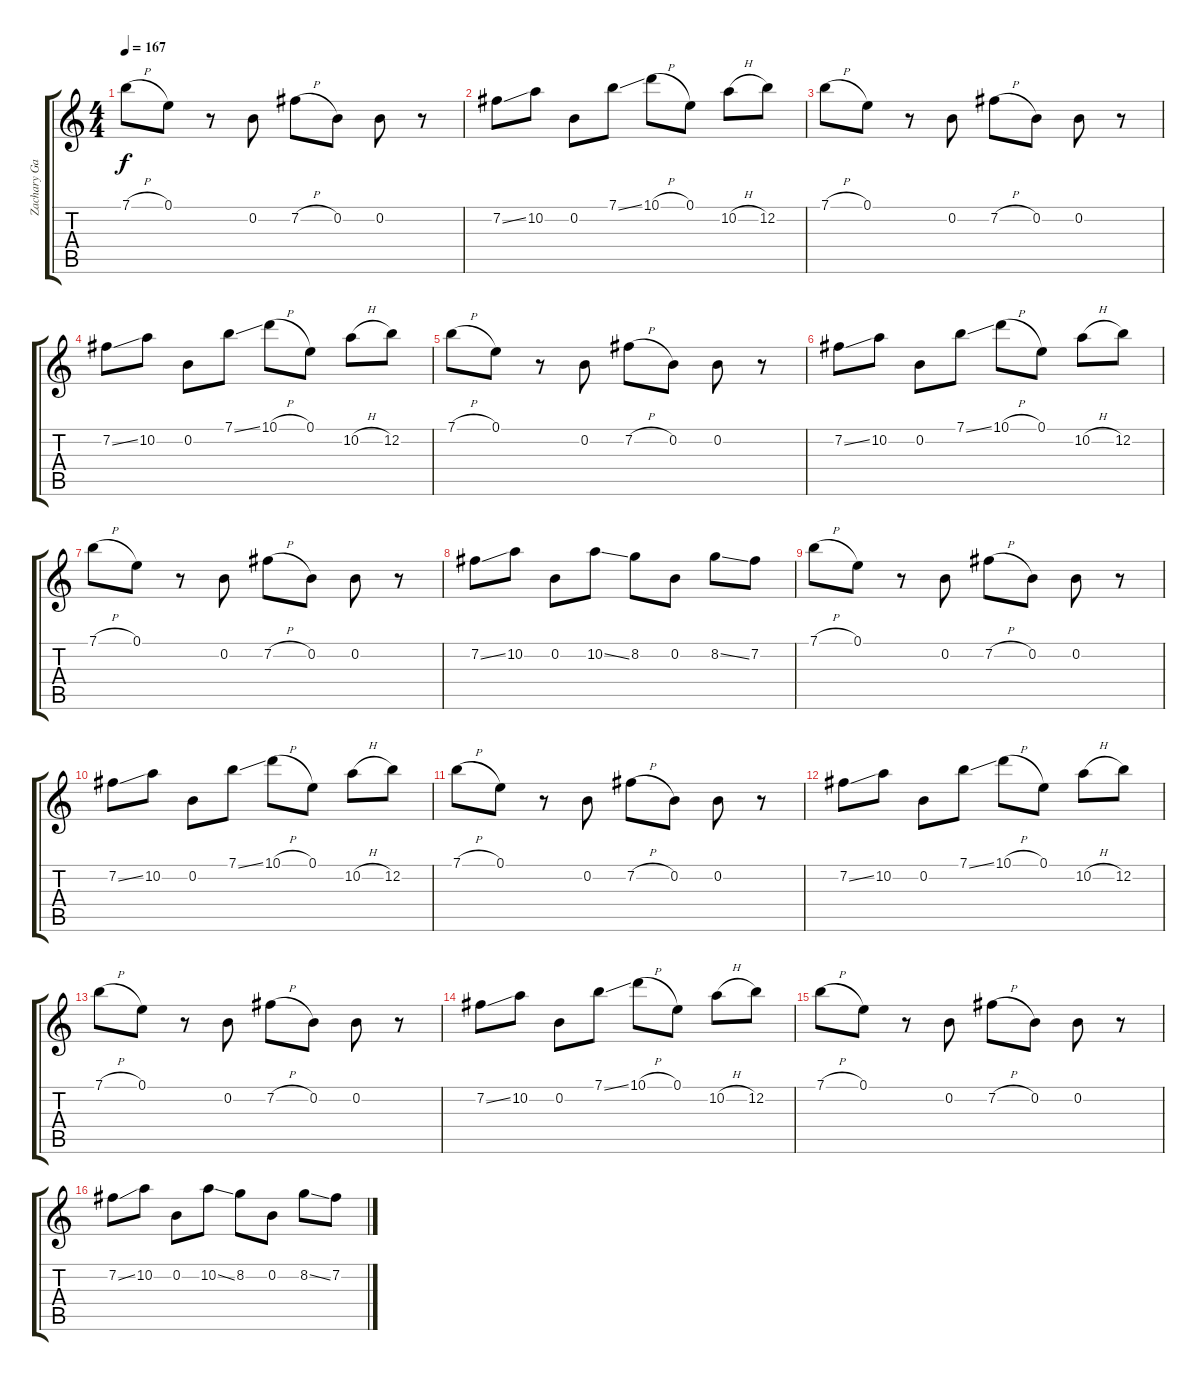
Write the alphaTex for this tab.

\track ("Zachary Garren" "Zachary Ga") {instrument distortionguitar}
\staff {score tabs}
\tuning (E4 B3 G3 D3 A2 D2) {hide}
\ts (4 4)
\tempo 167
\clef g2
\ks c
7.1{h}.8{dy f} 0.1.8 r.8 0.2.8 7.2{h}.8 0.2.8 0.2.8 r.8 |
7.2{ss}.8 10.2.8 0.2.8 7.1{ss}.8 10.1{h}.8 0.1.8 10.2{h}.8 12.2.8 |
7.1{h}.8 0.1.8 r.8 0.2.8 7.2{h}.8 0.2.8 0.2.8 r.8 |
7.2{ss}.8 10.2.8 0.2.8 7.1{ss}.8 10.1{h}.8 0.1.8 10.2{h}.8 12.2.8 |
7.1{h}.8 0.1.8 r.8 0.2.8 7.2{h}.8 0.2.8 0.2.8 r.8 |
7.2{ss}.8 10.2.8 0.2.8 7.1{ss}.8 10.1{h}.8 0.1.8 10.2{h}.8 12.2.8 |
7.1{h}.8 0.1.8 r.8 0.2.8 7.2{h}.8 0.2.8 0.2.8 r.8 |
7.2{ss}.8 10.2.8 0.2.8 10.2{ss}.8 8.2.8 0.2.8 8.2{ss}.8 7.2.8 |
7.1{h}.8 0.1.8 r.8 0.2.8 7.2{h}.8 0.2.8 0.2.8 r.8 |
7.2{ss}.8 10.2.8 0.2.8 7.1{ss}.8 10.1{h}.8 0.1.8 10.2{h}.8 12.2.8 |
7.1{h}.8 0.1.8 r.8 0.2.8 7.2{h}.8 0.2.8 0.2.8 r.8 |
7.2{ss}.8 10.2.8 0.2.8 7.1{ss}.8 10.1{h}.8 0.1.8 10.2{h}.8 12.2.8 |
7.1{h}.8 0.1.8 r.8 0.2.8 7.2{h}.8 0.2.8 0.2.8 r.8 |
7.2{ss}.8 10.2.8 0.2.8 7.1{ss}.8 10.1{h}.8 0.1.8 10.2{h}.8 12.2.8 |
7.1{h}.8 0.1.8 r.8 0.2.8 7.2{h}.8 0.2.8 0.2.8 r.8 |
7.2{ss}.8 10.2.8 0.2.8 10.2{ss}.8 8.2.8 0.2.8 8.2{ss}.8 7.2.8
